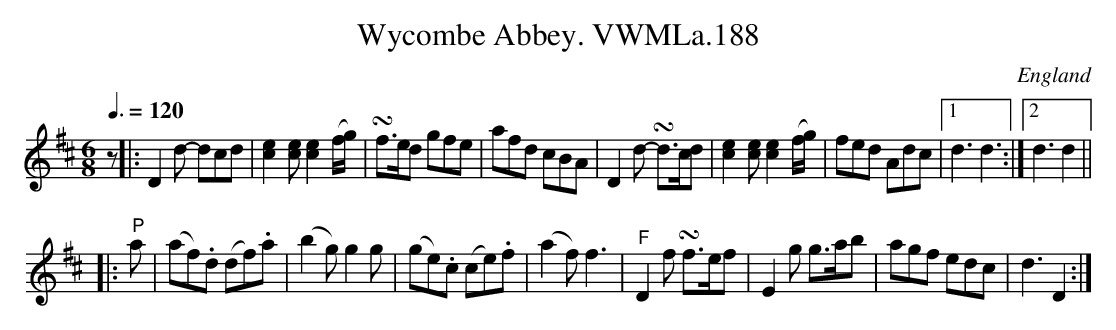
X:1
T:Wycombe Abbey. VWMLa.188
O:England
M:6/8
L:1/8
Q:3/8=120
K:D major
z|:D2d- dcd|[c2e2][ce] [c2e2](f/g/)|!turn!f>ed gfe|afd cBA|\
D2d- !turn!d>cd|[c2e2][ce] [c2e2](f/g/)|fed Adc|1d3 d3:|2d3 d2||
|:"P"a|(af).d (df).a|(b2g) g2g|(ge).c (ce).f|(a2f) f3|\
"^F"D2f !turn!f>ef|E2g g>ab|agf edc|d3 D2:|
